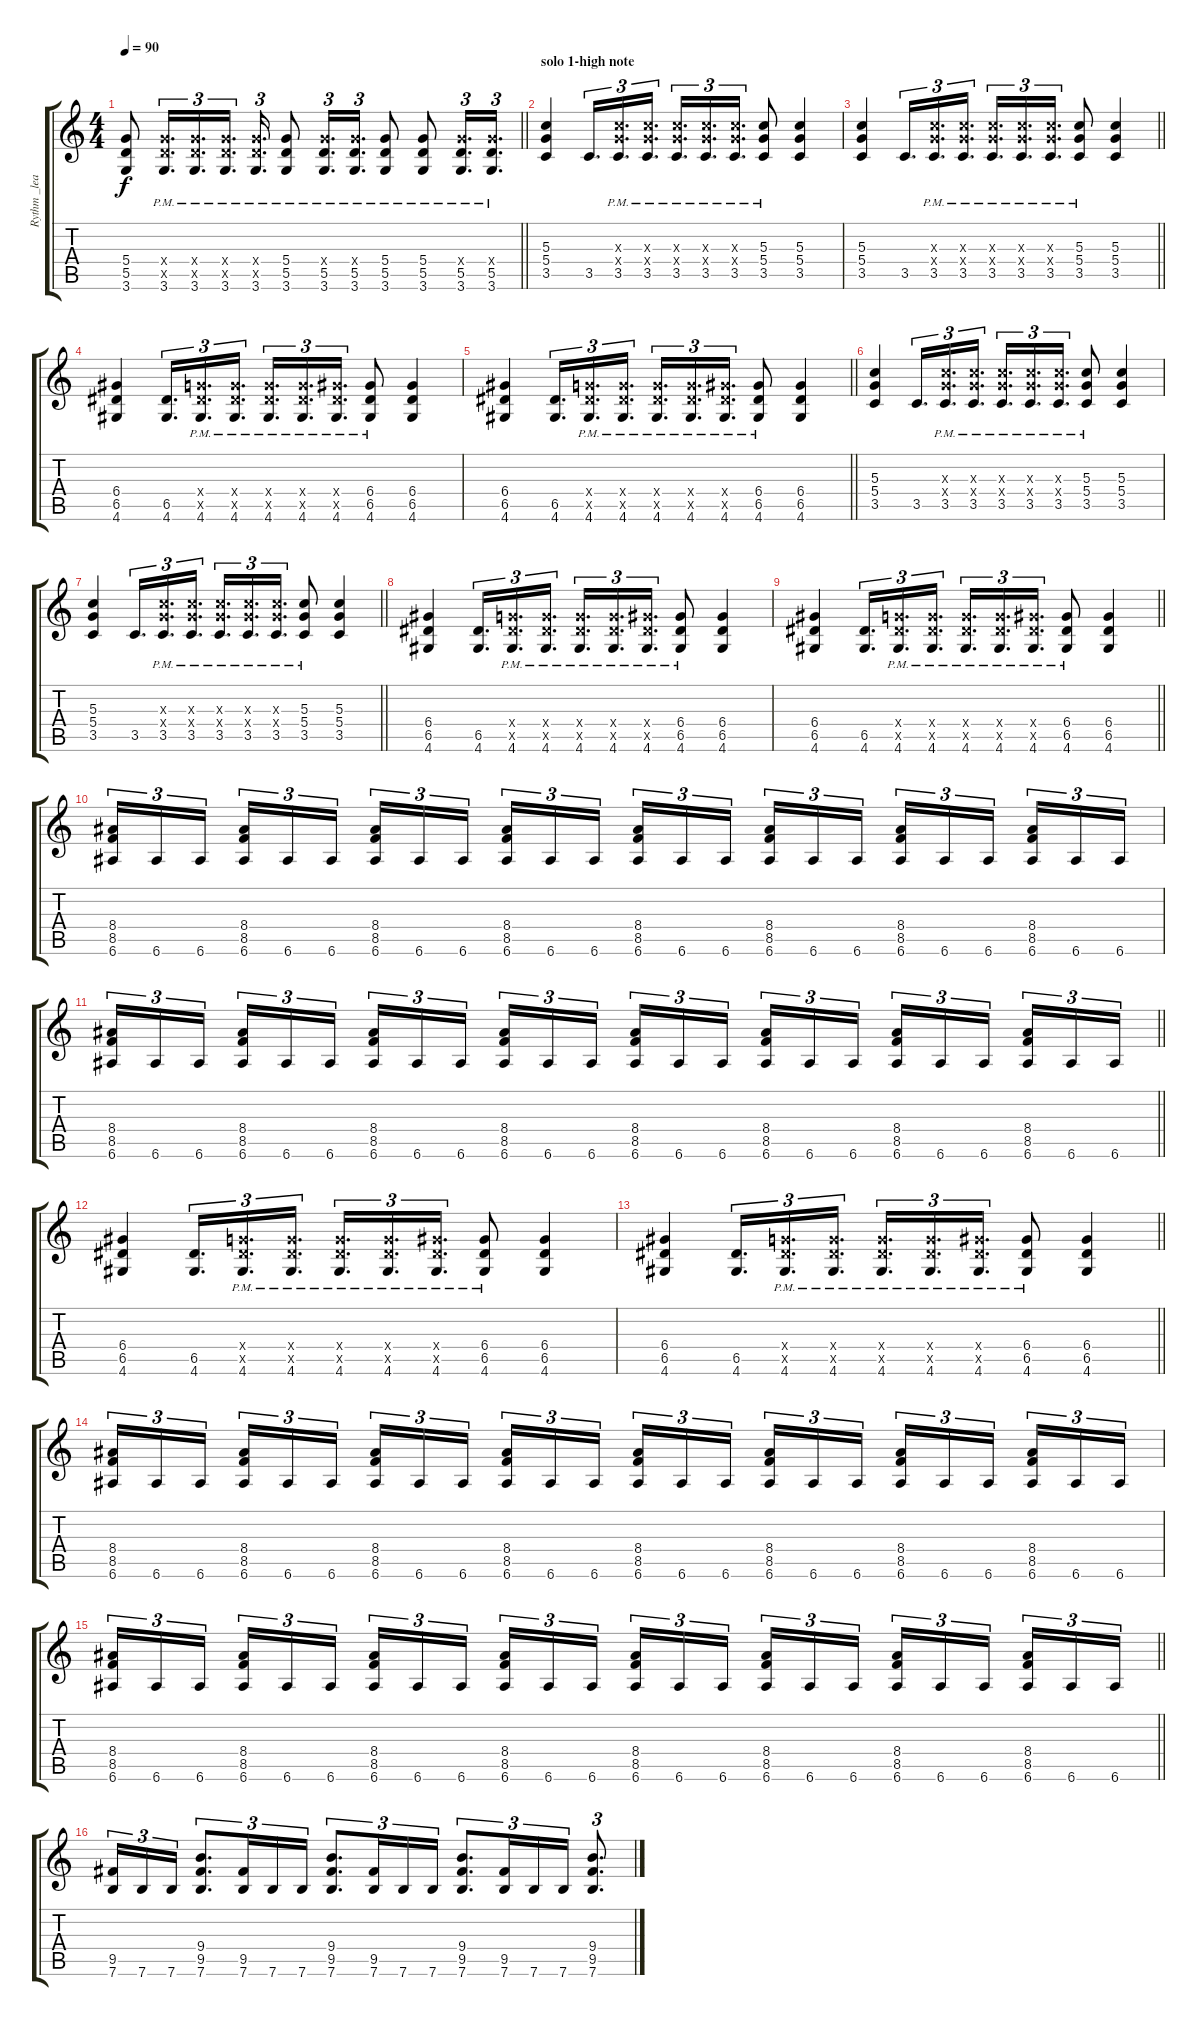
\track ("Rythm _lead" "Rythm _lea") {instrument distortionguitar}
\staff {score tabs}
\tuning (E4 B3 G3 D3 A2 E2) {hide}
\ts (4 4)
\tempo 90
\clef g2
\barLineRight lightlight
\ks c
(5.4 5.5 3.6).8{dy f} (5.4{x} 5.5{pm x} 3.6).16{d tu (3 2)} (5.4{x} 5.5{pm x} 3.6).16{d tu (3 2)} (5.4{x} 5.5{pm x} 3.6).16{d tu (3 2)} (5.4{x} 5.5{pm x} 3.6).16{d tu (3 2)} (5.4 5.5{pm} 3.6).8 (5.4{x} 5.5{pm} 3.6).16{d tu (3 2)} (5.4{x} 5.5{pm} 3.6).16{d tu (3 2)} (5.4 5.5{pm} 3.6).8 (5.4 5.5{pm} 3.6).8 (5.4{x} 5.5{pm} 3.6).16{d tu (3 2)} (5.4{x} 5.5{pm} 3.6).16{d tu (3 2)} |
\section ("" "solo 1-high note")
(5.3 5.4 3.5).4 3.5.16{d tu (3 2)} (5.3{x} 5.4{x} 3.5{pm}).16{d tu (3 2)} (5.3{x} 5.4{x} 3.5{pm}).16{d tu (3 2)} (5.3{x} 5.4{x} 3.5{pm}).16{d tu (3 2)} (5.3{x} 5.4{x} 3.5{pm}).16{d tu (3 2)} (5.3{x} 5.4{x} 3.5{pm}).16{d tu (3 2)} (5.3 5.4 3.5{pm}).8 (5.3 5.4 3.5).4 |
\barLineRight lightlight
(5.3 5.4 3.5).4 3.5.16{d tu (3 2)} (5.3{x} 5.4{x} 3.5{pm}).16{d tu (3 2)} (5.3{x} 5.4{x} 3.5{pm}).16{d tu (3 2)} (5.3{x} 5.4{x} 3.5{pm}).16{d tu (3 2)} (5.3{x} 5.4{x} 3.5{pm}).16{d tu (3 2)} (5.3{x} 5.4{x} 3.5{pm}).16{d tu (3 2)} (5.3 5.4 3.5{pm}).8 (5.3 5.4 3.5).4 |
(6.4 6.5 4.6).4 (6.5 4.6).16{d tu (3 2)} (5.4{x} 6.5{pm x} 4.6).16{d tu (3 2)} (5.4{x} 6.5{pm x} 4.6).16{d tu (3 2)} (5.4{x} 6.5{pm x} 4.6).16{d tu (3 2)} (5.4{x} 6.5{pm x} 4.6).16{d tu (3 2)} (6.4{x} 6.5{pm x} 4.6).16{d tu (3 2)} (6.4 6.5{pm} 4.6).8 (6.4 6.5 4.6).4 |
\barLineRight lightlight
(6.4 6.5 4.6).4 (6.5 4.6).16{d tu (3 2)} (5.4{x} 6.5{pm x} 4.6).16{d tu (3 2)} (5.4{x} 6.5{pm x} 4.6).16{d tu (3 2)} (5.4{x} 6.5{pm x} 4.6).16{d tu (3 2)} (5.4{x} 6.5{pm x} 4.6).16{d tu (3 2)} (6.4{x} 6.5{pm x} 4.6).16{d tu (3 2)} (6.4 6.5{pm} 4.6).8 (6.4 6.5 4.6).4 |
(5.3 5.4 3.5).4 3.5.16{d tu (3 2)} (5.3{x} 5.4{x} 3.5{pm}).16{d tu (3 2)} (5.3{x} 5.4{x} 3.5{pm}).16{d tu (3 2)} (5.3{x} 5.4{x} 3.5{pm}).16{d tu (3 2)} (5.3{x} 5.4{x} 3.5{pm}).16{d tu (3 2)} (5.3{x} 5.4{x} 3.5{pm}).16{d tu (3 2)} (5.3 5.4 3.5{pm}).8 (5.3 5.4 3.5).4 |
\barLineRight lightlight
(5.3 5.4 3.5).4 3.5.16{d tu (3 2)} (5.3{x} 5.4{x} 3.5{pm}).16{d tu (3 2)} (5.3{x} 5.4{x} 3.5{pm}).16{d tu (3 2)} (5.3{x} 5.4{x} 3.5{pm}).16{d tu (3 2)} (5.3{x} 5.4{x} 3.5{pm}).16{d tu (3 2)} (5.3{x} 5.4{x} 3.5{pm}).16{d tu (3 2)} (5.3 5.4 3.5{pm}).8 (5.3 5.4 3.5).4 |
(6.4 6.5 4.6).4 (6.5 4.6).16{d tu (3 2)} (5.4{x} 6.5{pm x} 4.6).16{d tu (3 2)} (5.4{x} 6.5{pm x} 4.6).16{d tu (3 2)} (5.4{x} 6.5{pm x} 4.6).16{d tu (3 2)} (5.4{x} 6.5{pm x} 4.6).16{d tu (3 2)} (6.4{x} 6.5{pm x} 4.6).16{d tu (3 2)} (6.4 6.5{pm} 4.6).8 (6.4 6.5 4.6).4 |
\barLineRight lightlight
(6.4 6.5 4.6).4 (6.5 4.6).16{d tu (3 2)} (5.4{x} 6.5{pm x} 4.6).16{d tu (3 2)} (5.4{x} 6.5{pm x} 4.6).16{d tu (3 2)} (5.4{x} 6.5{pm x} 4.6).16{d tu (3 2)} (5.4{x} 6.5{pm x} 4.6).16{d tu (3 2)} (6.4{x} 6.5{pm x} 4.6).16{d tu (3 2)} (6.4 6.5{pm} 4.6).8 (6.4 6.5 4.6).4 |
(8.4 8.5 6.6).16{tu (3 2)} 6.6.16{tu (3 2)} 6.6.16{tu (3 2) beam splitsecondary} (8.4 8.5 6.6).16{tu (3 2)} 6.6.16{tu (3 2)} 6.6.16{tu (3 2)} (8.4 8.5 6.6).16{tu (3 2)} 6.6.16{tu (3 2)} 6.6.16{tu (3 2) beam splitsecondary} (8.4 8.5 6.6).16{tu (3 2)} 6.6.16{tu (3 2)} 6.6.16{tu (3 2)} (8.4 8.5 6.6).16{tu (3 2)} 6.6.16{tu (3 2)} 6.6.16{tu (3 2) beam splitsecondary} (8.4 8.5 6.6).16{tu (3 2)} 6.6.16{tu (3 2)} 6.6.16{tu (3 2)} (8.4 8.5 6.6).16{tu (3 2)} 6.6.16{tu (3 2)} 6.6.16{tu (3 2) beam splitsecondary} (8.4 8.5 6.6).16{tu (3 2)} 6.6.16{tu (3 2)} 6.6.16{tu (3 2)} |
\barLineRight lightlight
(8.4 8.5 6.6).16{tu (3 2)} 6.6.16{tu (3 2)} 6.6.16{tu (3 2) beam splitsecondary} (8.4 8.5 6.6).16{tu (3 2)} 6.6.16{tu (3 2)} 6.6.16{tu (3 2)} (8.4 8.5 6.6).16{tu (3 2)} 6.6.16{tu (3 2)} 6.6.16{tu (3 2) beam splitsecondary} (8.4 8.5 6.6).16{tu (3 2)} 6.6.16{tu (3 2)} 6.6.16{tu (3 2)} (8.4 8.5 6.6).16{tu (3 2)} 6.6.16{tu (3 2)} 6.6.16{tu (3 2) beam splitsecondary} (8.4 8.5 6.6).16{tu (3 2)} 6.6.16{tu (3 2)} 6.6.16{tu (3 2)} (8.4 8.5 6.6).16{tu (3 2)} 6.6.16{tu (3 2)} 6.6.16{tu (3 2) beam splitsecondary} (8.4 8.5 6.6).16{tu (3 2)} 6.6.16{tu (3 2)} 6.6.16{tu (3 2)} |
(6.4 6.5 4.6).4 (6.5 4.6).16{d tu (3 2)} (5.4{x} 6.5{pm x} 4.6).16{d tu (3 2)} (5.4{x} 6.5{pm x} 4.6).16{d tu (3 2)} (5.4{x} 6.5{pm x} 4.6).16{d tu (3 2)} (5.4{x} 6.5{pm x} 4.6).16{d tu (3 2)} (6.4{x} 6.5{pm x} 4.6).16{d tu (3 2)} (6.4 6.5{pm} 4.6).8 (6.4 6.5 4.6).4 |
\barLineRight lightlight
(6.4 6.5 4.6).4 (6.5 4.6).16{d tu (3 2)} (5.4{x} 6.5{pm x} 4.6).16{d tu (3 2)} (5.4{x} 6.5{pm x} 4.6).16{d tu (3 2)} (5.4{x} 6.5{pm x} 4.6).16{d tu (3 2)} (5.4{x} 6.5{pm x} 4.6).16{d tu (3 2)} (6.4{x} 6.5{pm x} 4.6).16{d tu (3 2)} (6.4 6.5{pm} 4.6).8 (6.4 6.5 4.6).4 |
(8.4 8.5 6.6).16{tu (3 2)} 6.6.16{tu (3 2)} 6.6.16{tu (3 2) beam splitsecondary} (8.4 8.5 6.6).16{tu (3 2)} 6.6.16{tu (3 2)} 6.6.16{tu (3 2)} (8.4 8.5 6.6).16{tu (3 2)} 6.6.16{tu (3 2)} 6.6.16{tu (3 2) beam splitsecondary} (8.4 8.5 6.6).16{tu (3 2)} 6.6.16{tu (3 2)} 6.6.16{tu (3 2)} (8.4 8.5 6.6).16{tu (3 2)} 6.6.16{tu (3 2)} 6.6.16{tu (3 2) beam splitsecondary} (8.4 8.5 6.6).16{tu (3 2)} 6.6.16{tu (3 2)} 6.6.16{tu (3 2)} (8.4 8.5 6.6).16{tu (3 2)} 6.6.16{tu (3 2)} 6.6.16{tu (3 2) beam splitsecondary} (8.4 8.5 6.6).16{tu (3 2)} 6.6.16{tu (3 2)} 6.6.16{tu (3 2)} |
\barLineRight lightlight
(8.4 8.5 6.6).16{tu (3 2)} 6.6.16{tu (3 2)} 6.6.16{tu (3 2) beam splitsecondary} (8.4 8.5 6.6).16{tu (3 2)} 6.6.16{tu (3 2)} 6.6.16{tu (3 2)} (8.4 8.5 6.6).16{tu (3 2)} 6.6.16{tu (3 2)} 6.6.16{tu (3 2) beam splitsecondary} (8.4 8.5 6.6).16{tu (3 2)} 6.6.16{tu (3 2)} 6.6.16{tu (3 2)} (8.4 8.5 6.6).16{tu (3 2)} 6.6.16{tu (3 2)} 6.6.16{tu (3 2) beam splitsecondary} (8.4 8.5 6.6).16{tu (3 2)} 6.6.16{tu (3 2)} 6.6.16{tu (3 2)} (8.4 8.5 6.6).16{tu (3 2)} 6.6.16{tu (3 2)} 6.6.16{tu (3 2) beam splitsecondary} (8.4 8.5 6.6).16{tu (3 2)} 6.6.16{tu (3 2)} 6.6.16{tu (3 2)} |
(9.5 7.6).16{tu (3 2)} 7.6.16{tu (3 2)} 7.6.16{tu (3 2)} (9.4 9.5 7.6).8{d tu (3 2)} (9.5 7.6).16{tu (3 2)} 7.6.16{tu (3 2)} 7.6.16{tu (3 2)} (9.4 9.5 7.6).8{d tu (3 2)} (9.5 7.6).16{tu (3 2)} 7.6.16{tu (3 2)} 7.6.16{tu (3 2)} (9.4 9.5 7.6).8{d tu (3 2)} (9.5 7.6).16{tu (3 2)} 7.6.16{tu (3 2)} 7.6.16{tu (3 2)} (9.4 9.5 7.6).8{d tu (3 2)}
